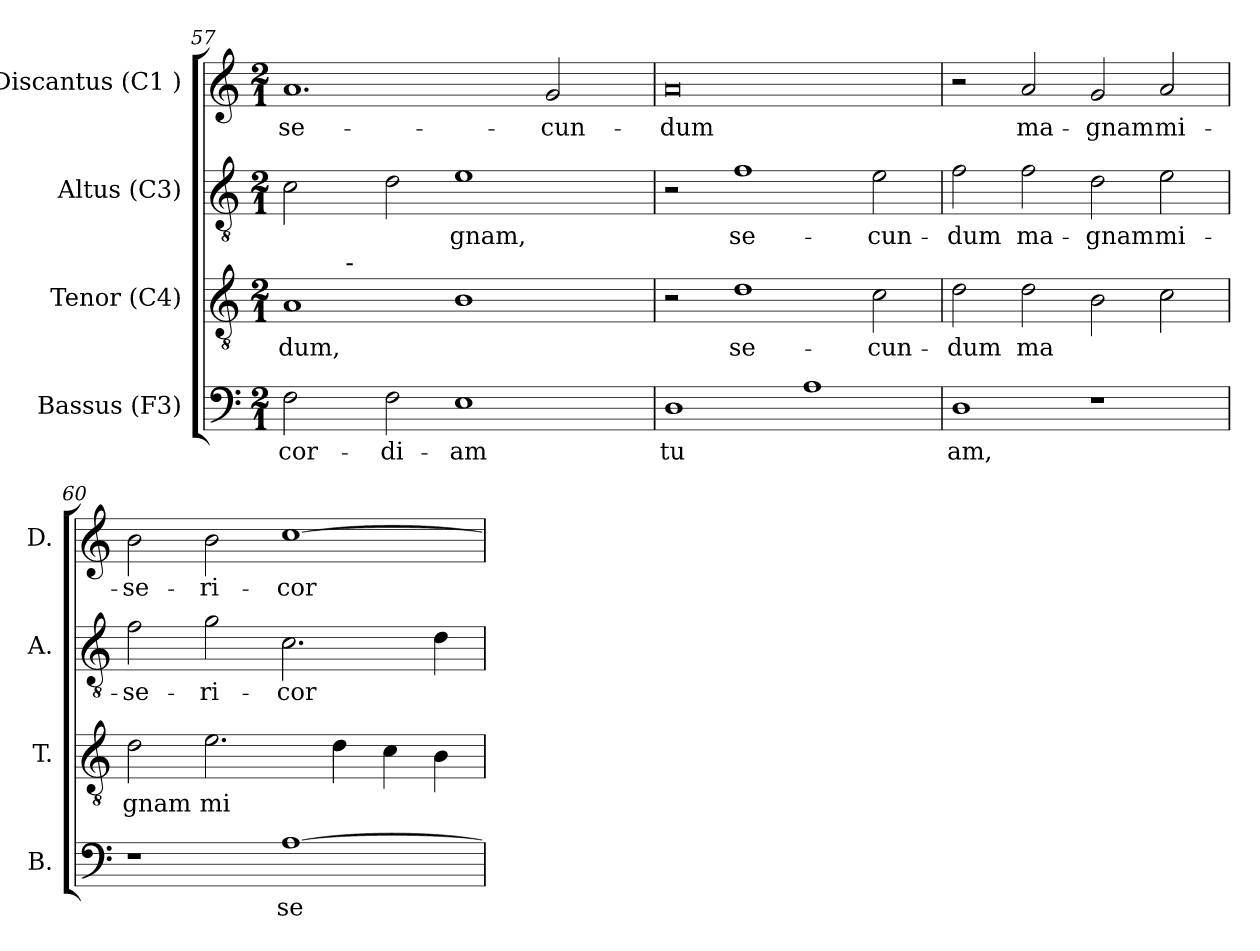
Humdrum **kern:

**kern	**text	**kern	**text	**kern	**text	**kern	**text
*part4	*part4	*part3	*part3	*part2	*part2	*part1	*part1
*staff4	*staff4	*staff3	*staff3	*staff2	*staff2	*staff1	*staff1
*I"Bassus (F3)	*	*I"Tenor (C4)	*	*I"Altus (C3)	*	*I"Discantus (C1 )	*
*I'B.	*	*I'T.	*	*I'A.	*	*I'D.	*
!!LO:PB:g=z
*clefF4	*	*clefGv2	*	*clefGv2	*	*clefG2	*
*k[]	*	*k[]	*	*k[]	*	*k[]	*
*C:	*	*C:	*	*C:	*	*C:	*
*M2/1	*	*M2/1	*	*M2/1	*	*M2/1	*
=57	=57	=57	=57	=57	=57	=57	=57
!	!LO:LY:b:cj	!	!LO:LY:b:cj	!	!LO:LY:b:cj	!	!LO:LY:b:cj
*	*	*^	*	*	*	*	*
2F\	-cor-	1A	4ryy	-dum,	2c\	--	1.a	se-
.	.	.	32.ryy	.	.	.	.	.
!	!	!	!LO:TX:a:t=-	!	!	!	!	!
.	.	.	1ryy	.	.	.	.	.
!	!LO:LY:b:cj	!	!	!	!	!LO:LY:b:cj	!	!
2F\	-di-	.	.	.	2d\	--	.	.
!	!LO:LY:b:cj	!	!	!LO:LY:b:cj	!	!LO:LY:b:cj	!	!
1E	-am	1B	.	.	1e	-gnam,	.	.
.	.	.	2ryy	.	.	.	.	.
!	!	!	!	!	!	!	!	!LO:LY:b:cj
.	.	.	.	.	.	.	2g/	-cun-
.	.	.	8ryy	.	.	.	.	.
.	.	.	16ryy	.	.	.	.	.
.	.	.	64ryy	.	.	.	.	.
=58	=58	=58	=58	=58	=58	=58	=58	=58
!	!LO:LY:b:cj	!	!	!	!	!	!	!LO:LY:b:cj
*	*	*v	*v	*	*	*	*	*
1D	tu-	2r	.	2r	.	0a	-dum
!	!	!	!LO:LY:b:cj	!	!LO:LY:b:cj	!	!
.	.	1d	se-	1f	se-	.	.
!	!LO:LY:b:cj	!	!	!	!	!	!
1A	--	.	.	.	.	.	.
!	!	!	!LO:LY:b:cj	!	!LO:LY:b:cj	!	!
.	.	2c\	-cun-	2e\	-cun-	.	.
=59	=59	=59	=59	=59	=59	=59	=59
!	!LO:LY:b:cj	!	!LO:LY:b:cj	!	!LO:LY:b:cj	!	!
1D	-am,	2d\	-dum	2f\	-dum	2r	.
!	!	!	!LO:LY:b:cj	!	!LO:LY:b:cj	!	!LO:LY:b:cj
.	.	2d\	ma-	2f\	ma-	2a/	ma-
!	!	!	!LO:LY:b:cj	!	!LO:LY:b:cj	!	!LO:LY:b:cj
1r	.	2B\	--	2d\	-gnam	2g/	-gnam
!	!	!	!LO:LY:b:cj	!	!LO:LY:b:cj	!	!LO:LY:b:cj
.	.	2c\	--	2e\	mi-	2a/	mi-
=60	=60	=60	=60	=60	=60	=60	=60
!	!	!	!LO:LY:b:cj	!	!LO:LY:b:cj	!	!LO:LY:b:cj
1r	.	2d\	-gnam	2f\	-se-	2b\	-se-
!	!	!	!LO:LY:b:cj	!	!LO:LY:b:cj	!	!LO:LY:b:cj
.	.	2.e\	mi-	2g\	-ri-	2b\	-ri-
!	!LO:LY:b:cj	!	!	!	!LO:LY:b:cj	!	!LO:LY:b:cj
[>1A	se-	.	.	2.c\	-cor-	[>1cc	-cor-
!	!	!	!LO:LY:b:cj	!	!	!	!
.	.	4d\	--	.	.	.	.
!	!	!	!LO:LY:b:cj	!	!	!	!
.	.	4c\	--	.	.	.	.
!	!	!	!LO:LY:b:cj	!	!LO:LY:b:cj	!	!
.	.	4B\	--	4d\	--	.	.
=	=	=	=	=	=	=	=
*-	*-	*-	*-	*-	*-	*-	*-
